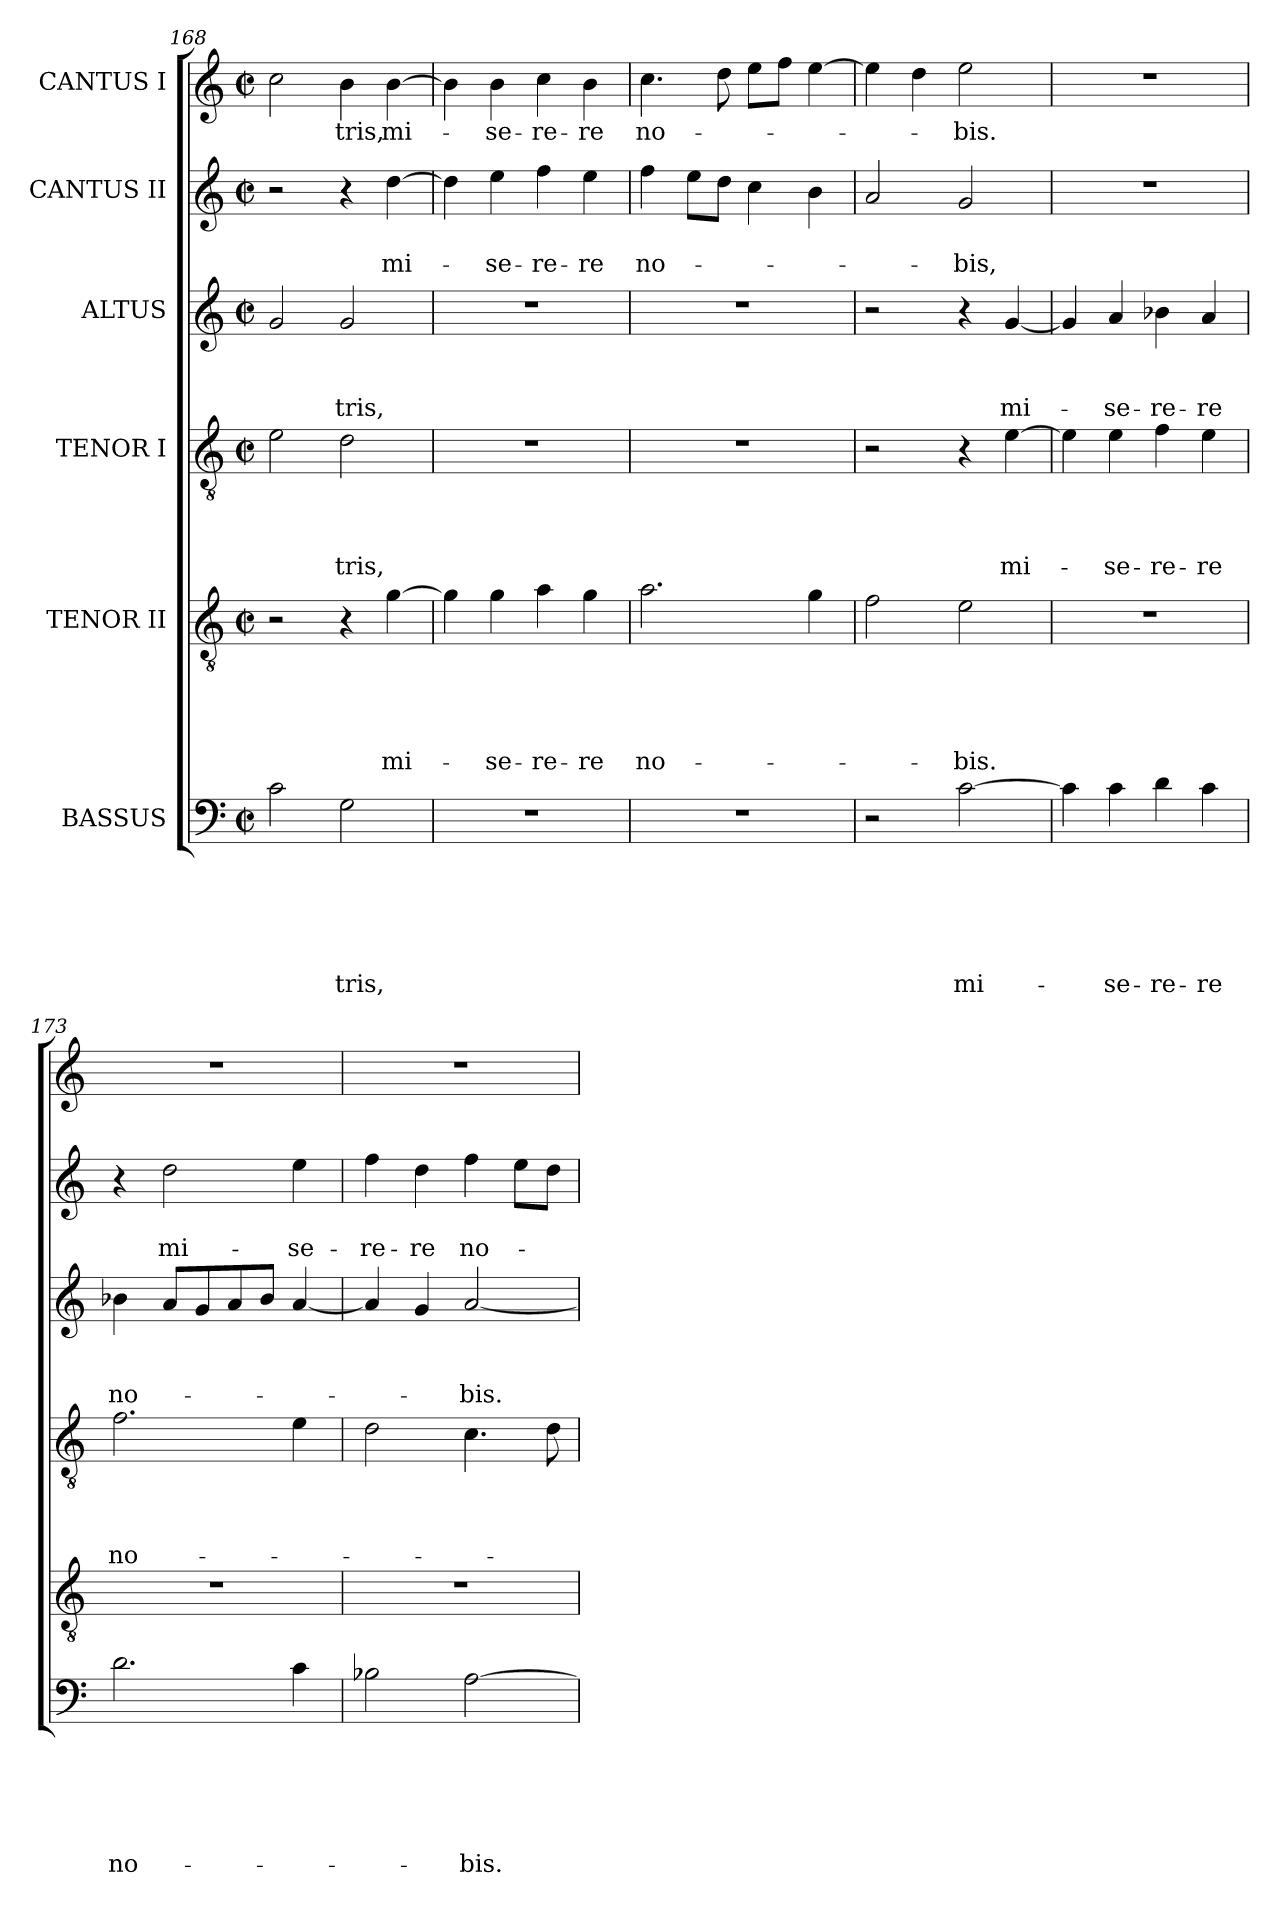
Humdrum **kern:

**kern	**text	**text	**text	**text	**text	**text	**kern	**text	**text	**text	**text	**text	**kern	**text	**text	**text	**text	**kern	**text	**text	**text	**kern	**text	**text	**kern	**text
*part6	*part6	*part6	*part6	*part6	*part6	*part6	*part5	*part5	*part5	*part5	*part5	*part5	*part4	*part4	*part4	*part4	*part4	*part3	*part3	*part3	*part3	*part2	*part2	*part2	*part1	*part1
*staff6	*staff6	*staff6	*staff6	*staff6	*staff6	*staff6	*staff5	*staff5	*staff5	*staff5	*staff5	*staff5	*staff4	*staff4	*staff4	*staff4	*staff4	*staff3	*staff3	*staff3	*staff3	*staff2	*staff2	*staff2	*staff1	*staff1
*I"BASSUS	*	*	*	*	*	*	*I"TENOR II	*	*	*	*	*	*I"TENOR I	*	*	*	*	*I"ALTUS	*	*	*	*I"CANTUS II	*	*	*I"CANTUS I	*
*clefF4	*	*	*	*	*	*	*clefGv2	*	*	*	*	*	*clefGv2	*	*	*	*	*clefG2	*	*	*	*clefG2	*	*	*clefG2	*
*k[]	*	*	*	*	*	*	*k[]	*	*	*	*	*	*k[]	*	*	*	*	*k[]	*	*	*	*k[]	*	*	*k[]	*
*C:	*	*	*	*	*	*	*C:	*	*	*	*	*	*C:	*	*	*	*	*C:	*	*	*	*C:	*	*	*C:	*
*M2/2	*	*	*	*	*	*	*M2/2	*	*	*	*	*	*M2/2	*	*	*	*	*M2/2	*	*	*	*M2/2	*	*	*M2/2	*
*met(c|)	*	*	*	*	*	*	*met(c|)	*	*	*	*	*	*met(c|)	*	*	*	*	*met(c|)	*	*	*	*met(c|)	*	*	*met(c|)	*
=168	=168	=168	=168	=168	=168	=168	=168	=168	=168	=168	=168	=168	=168	=168	=168	=168	=168	=168	=168	=168	=168	=168	=168	=168	=168	=168
2c\	.	.	.	.	.	.	2r	.	.	.	.	.	2e\	.	.	.	.	2g/	.	.	.	2r	.	.	2cc\	.
2G\	.	.	.	.	.	-tris,	4r	.	.	.	.	.	2d\	.	.	.	-tris,	2g/	.	.	-tris,	4r	.	.	4b\	-tris,
.	.	.	.	.	.	.	[4g\	.	.	.	.	mi-	.	.	.	.	.	.	.	.	.	[4dd\	.	mi-	[4b\	mi-
=169	=169	=169	=169	=169	=169	=169	=169	=169	=169	=169	=169	=169	=169	=169	=169	=169	=169	=169	=169	=169	=169	=169	=169	=169	=169	=169
1r	.	.	.	.	.	.	4g\]	.	.	.	.	.	1r	.	.	.	.	1r	.	.	.	4dd\]	.	.	4b\]	.
.	.	.	.	.	.	.	4g\	.	.	.	.	-se-	.	.	.	.	.	.	.	.	.	4ee\	.	-se-	4b\	-se-
.	.	.	.	.	.	.	4a\	.	.	.	.	-re-	.	.	.	.	.	.	.	.	.	4ff\	.	-re-	4cc\	-re-
.	.	.	.	.	.	.	4g\	.	.	.	.	-re	.	.	.	.	.	.	.	.	.	4ee\	.	-re	4b\	-re
=170	=170	=170	=170	=170	=170	=170	=170	=170	=170	=170	=170	=170	=170	=170	=170	=170	=170	=170	=170	=170	=170	=170	=170	=170	=170	=170
1r	.	.	.	.	.	.	2.a\	.	.	.	.	no-	1r	.	.	.	.	1r	.	.	.	4ff\	.	no-	4.cc\	no-
.	.	.	.	.	.	.	.	.	.	.	.	.	.	.	.	.	.	.	.	.	.	8ee\L	.	.	.	.
.	.	.	.	.	.	.	.	.	.	.	.	.	.	.	.	.	.	.	.	.	.	8dd\J	.	.	8dd\	.
.	.	.	.	.	.	.	.	.	.	.	.	.	.	.	.	.	.	.	.	.	.	4cc\	.	.	8ee\L	.
.	.	.	.	.	.	.	.	.	.	.	.	.	.	.	.	.	.	.	.	.	.	.	.	.	8ff\J	.
.	.	.	.	.	.	.	4g\	.	.	.	.	.	.	.	.	.	.	.	.	.	.	4b\	.	.	[4ee\	.
!!LO:LB:g=z
=171	=171	=171	=171	=171	=171	=171	=171	=171	=171	=171	=171	=171	=171	=171	=171	=171	=171	=171	=171	=171	=171	=171	=171	=171	=171	=171
2r	.	.	.	.	.	.	2f\	.	.	.	.	.	2r	.	.	.	.	2r	.	.	.	2a/	.	.	4ee\]	.
.	.	.	.	.	.	.	.	.	.	.	.	.	.	.	.	.	.	.	.	.	.	.	.	.	4dd\	.
[2c\	.	.	.	.	.	mi-	2e\	.	.	.	.	-bis.	4r	.	.	.	.	4r	.	.	.	2g/	.	-bis,	2ee\	-bis.
.	.	.	.	.	.	.	.	.	.	.	.	.	[4e\	.	.	.	mi-	[4g/	.	.	mi-	.	.	.	.	.
=172	=172	=172	=172	=172	=172	=172	=172	=172	=172	=172	=172	=172	=172	=172	=172	=172	=172	=172	=172	=172	=172	=172	=172	=172	=172	=172
4c\]	.	.	.	.	.	.	1r	.	.	.	.	.	4e\]	.	.	.	.	4g/]	.	.	.	1r	.	.	1r	.
4c\	.	.	.	.	.	-se-	.	.	.	.	.	.	4e\	.	.	.	-se-	4a/	.	.	-se-	.	.	.	.	.
4d\	.	.	.	.	.	-re-	.	.	.	.	.	.	4f\	.	.	.	-re-	4b-\	.	.	-re-	.	.	.	.	.
4c\	.	.	.	.	.	-re	.	.	.	.	.	.	4e\	.	.	.	-re	4a/	.	.	-re	.	.	.	.	.
=173	=173	=173	=173	=173	=173	=173	=173	=173	=173	=173	=173	=173	=173	=173	=173	=173	=173	=173	=173	=173	=173	=173	=173	=173	=173	=173
2.d\	.	.	.	.	.	no-	1r	.	.	.	.	.	2.f\	.	.	.	no-	4b-\	.	.	no-	4r	.	.	1r	.
.	.	.	.	.	.	.	.	.	.	.	.	.	.	.	.	.	.	8a/L	.	.	.	2dd\	.	mi-	.	.
.	.	.	.	.	.	.	.	.	.	.	.	.	.	.	.	.	.	8g/	.	.	.	.	.	.	.	.
.	.	.	.	.	.	.	.	.	.	.	.	.	.	.	.	.	.	8a/	.	.	.	.	.	.	.	.
.	.	.	.	.	.	.	.	.	.	.	.	.	.	.	.	.	.	8b-/J	.	.	.	.	.	.	.	.
4c\	.	.	.	.	.	.	.	.	.	.	.	.	4e\	.	.	.	.	[4a/	.	.	.	4ee\	.	-se-	.	.
=174	=174	=174	=174	=174	=174	=174	=174	=174	=174	=174	=174	=174	=174	=174	=174	=174	=174	=174	=174	=174	=174	=174	=174	=174	=174	=174
2B-X\	.	.	.	.	.	.	1r	.	.	.	.	.	2d\	.	.	.	.	4a/]	.	.	.	4ff\	.	-re-	1r	.
.	.	.	.	.	.	.	.	.	.	.	.	.	.	.	.	.	.	4g/	.	.	.	4dd\	.	-re	.	.
[2A\	.	.	.	.	.	-bis.	.	.	.	.	.	.	4.c\	.	.	.	.	[2a/	.	.	-bis.	4ff\	.	no-	.	.
.	.	.	.	.	.	.	.	.	.	.	.	.	.	.	.	.	.	.	.	.	.	8ee\L	.	.	.	.
.	.	.	.	.	.	.	.	.	.	.	.	.	8d\	.	.	.	.	.	.	.	.	8dd\J	.	.	.	.
=	=	=	=	=	=	=	=	=	=	=	=	=	=	=	=	=	=	=	=	=	=	=	=	=	=	=
*-	*-	*-	*-	*-	*-	*-	*-	*-	*-	*-	*-	*-	*-	*-	*-	*-	*-	*-	*-	*-	*-	*-	*-	*-	*-	*-
